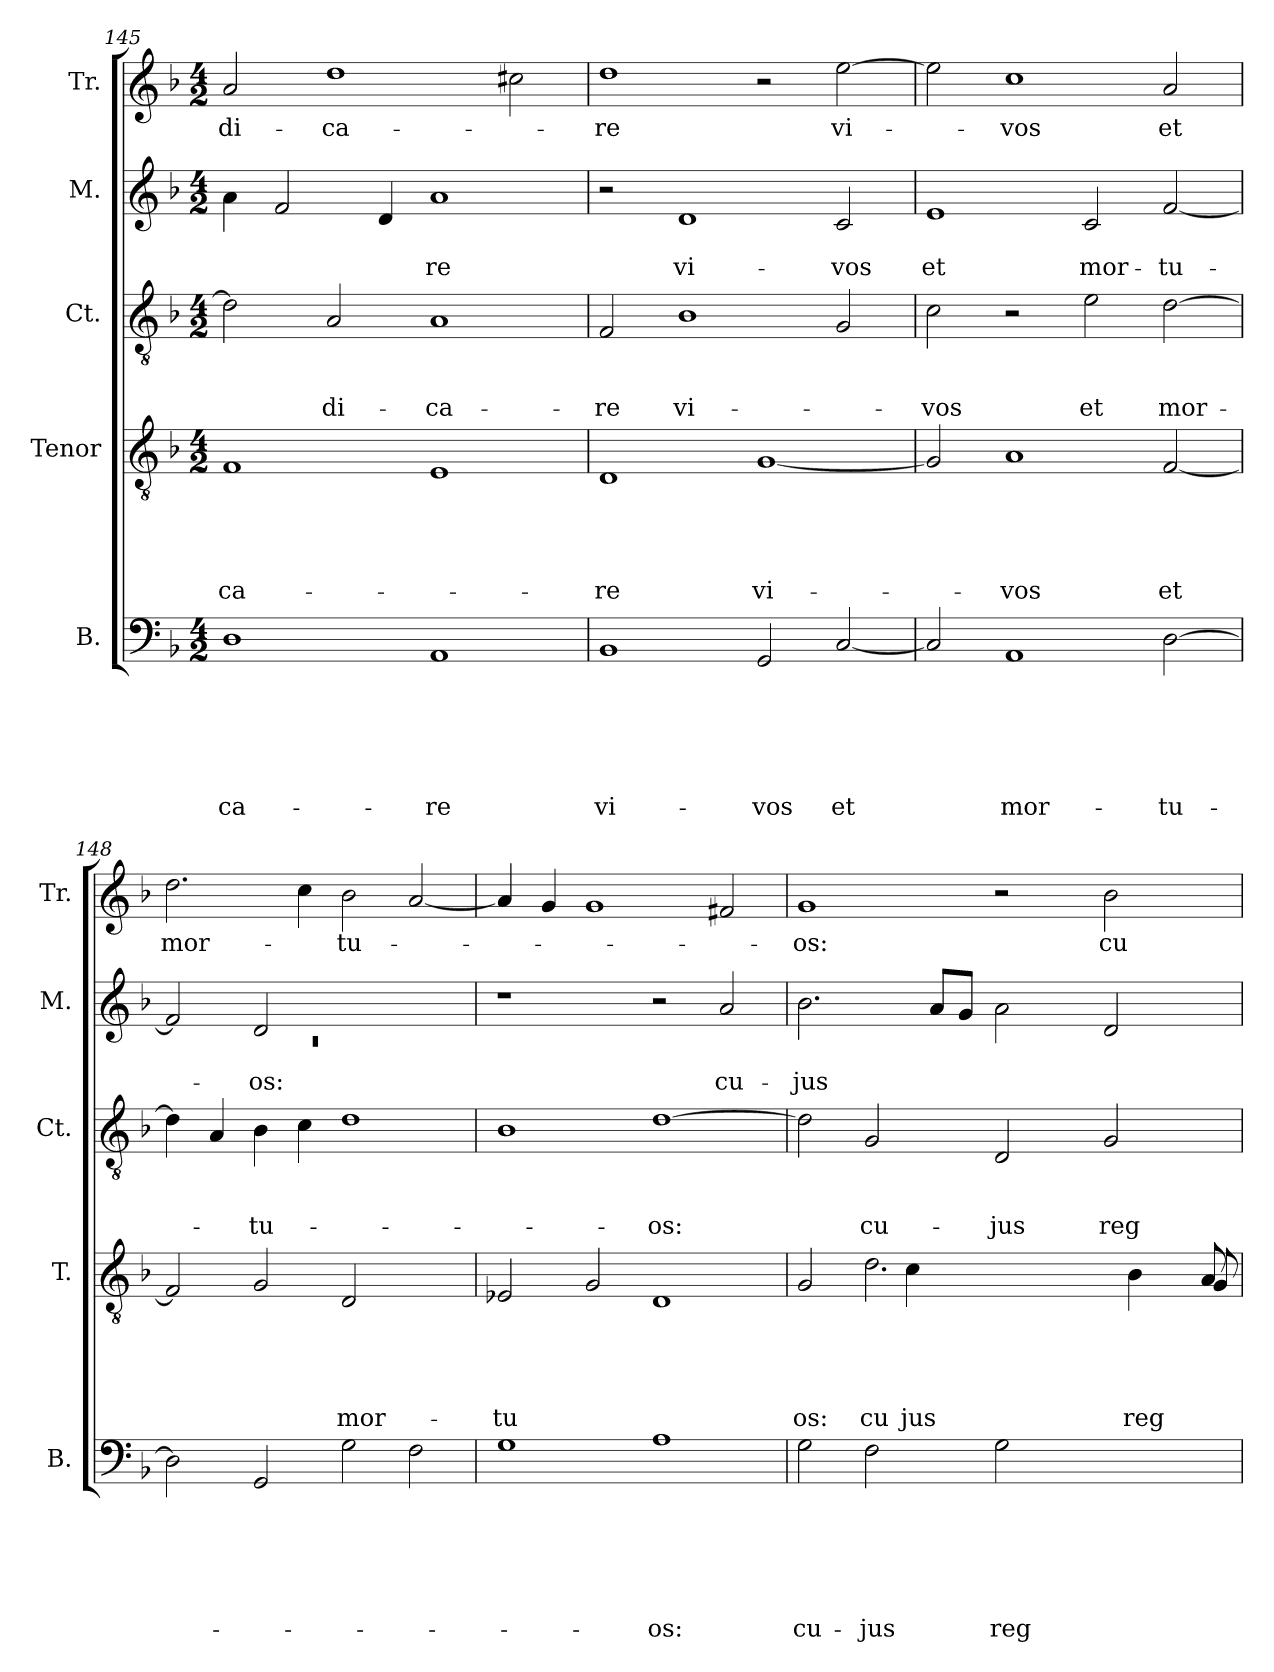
**kern	**text	**text	**text	**text	**text	**text	**kern	**text	**text	**text	**text	**text	**kern	**text	**text	**text	**kern	**text	**text	**kern	**text
*part5	*part5	*part5	*part5	*part5	*part5	*part5	*part4	*part4	*part4	*part4	*part4	*part4	*part3	*part3	*part3	*part3	*part2	*part2	*part2	*part1	*part1
*staff5	*staff5	*staff5	*staff5	*staff5	*staff5	*staff5	*staff4	*staff4	*staff4	*staff4	*staff4	*staff4	*staff3	*staff3	*staff3	*staff3	*staff2	*staff2	*staff2	*staff1	*staff1
*I"B.	*	*	*	*	*	*	*I"Tenor	*	*	*	*	*	*I"Ct.	*	*	*	*I"M.	*	*	*I"Tr.	*
*I'B.	*	*	*	*	*	*	*I'T.	*	*	*	*	*	*I'Ct.	*	*	*	*I'M.	*	*	*I'Tr.	*
!!LO:LB:g=z
*clefF4	*	*	*	*	*	*	*clefGv2	*	*	*	*	*	*clefGv2	*	*	*	*clefG2	*	*	*clefG2	*
*k[b-]	*	*	*	*	*	*	*k[b-]	*	*	*	*	*	*k[b-]	*	*	*	*k[b-]	*	*	*k[b-]	*
*F:	*	*	*	*	*	*	*F:	*	*	*	*	*	*F:	*	*	*	*F:	*	*	*F:	*
*M4/2	*	*	*	*	*	*	*M4/2	*	*	*	*	*	*M4/2	*	*	*	*M4/2	*	*	*M4/2	*
=145	=145	=145	=145	=145	=145	=145	=145	=145	=145	=145	=145	=145	=145	=145	=145	=145	=145	=145	=145	=145	=145
!	!	!	!	!	!	!LO:LY:b	!	!	!	!	!	!LO:LY:b	!	!	!	!	!	!	!	!	!LO:LY:b
1D	.	.	.	.	.	-ca-	1F	.	.	.	.	-ca-	2d\]	.	.	.	4a\	.	.	2a/	-di-
.	.	.	.	.	.	.	.	.	.	.	.	.	.	.	.	.	2f/	.	.	.	.
!	!	!	!	!	!	!	!	!	!	!	!	!	!	!	!	!LO:LY:b	!	!	!	!	!LO:LY:b
.	.	.	.	.	.	.	.	.	.	.	.	.	2A/	.	.	-di-	.	.	.	1dd	-ca-
.	.	.	.	.	.	.	.	.	.	.	.	.	.	.	.	.	4d/	.	.	.	.
!	!	!	!	!	!	!LO:LY:b	!	!	!	!	!	!	!	!	!	!LO:LY:b	!	!	!LO:LY:b	!	!
1AA	.	.	.	.	.	-re	1E	.	.	.	.	.	1A	.	.	-ca-	1a	.	-re	.	.
.	.	.	.	.	.	.	.	.	.	.	.	.	.	.	.	.	.	.	.	2cc#\	.
=146	=146	=146	=146	=146	=146	=146	=146	=146	=146	=146	=146	=146	=146	=146	=146	=146	=146	=146	=146	=146	=146
!	!	!	!	!	!	!LO:LY:b	!	!	!	!	!	!LO:LY:b	!	!	!	!LO:LY:b	!	!	!	!	!LO:LY:b
1BB-	.	.	.	.	.	vi-	1D	.	.	.	.	-re	2F/	.	.	-re	2r	.	.	1dd	-re
!	!	!	!	!	!	!	!	!	!	!	!	!	!	!	!	!LO:LY:b	!	!	!LO:LY:b	!	!
.	.	.	.	.	.	.	.	.	.	.	.	.	1B-	.	.	vi-	1d	.	vi-	.	.
!	!	!	!	!	!	!LO:LY:b	!	!	!	!	!	!LO:LY:b	!	!	!	!	!	!	!	!	!
2GG/	.	.	.	.	.	-vos	[<1G	.	.	.	.	vi-	.	.	.	.	.	.	.	2r	.
!	!	!	!	!	!	!LO:LY:b	!	!	!	!	!	!	!	!	!	!	!	!	!LO:LY:b	!	!LO:LY:b
[<2C/	.	.	.	.	.	et	.	.	.	.	.	.	2G/	.	.	.	2c/	.	-vos	[>2ee\	vi-
=147	=147	=147	=147	=147	=147	=147	=147	=147	=147	=147	=147	=147	=147	=147	=147	=147	=147	=147	=147	=147	=147
!	!	!	!	!	!	!	!	!	!	!	!	!	!	!	!	!LO:LY:b	!	!	!LO:LY:b	!	!
2C/]	.	.	.	.	.	.	2G/]	.	.	.	.	.	2c\	.	.	-vos	1e	.	et	2ee\]	.
!	!	!	!	!	!	!LO:LY:b	!	!	!	!	!	!LO:LY:b	!	!	!	!	!	!	!	!	!LO:LY:b
1AA	.	.	.	.	.	mor-	1A	.	.	.	.	-vos	2r	.	.	.	.	.	.	1cc	-vos
!	!	!	!	!	!	!	!	!	!	!	!	!	!	!	!	!LO:LY:b	!	!	!LO:LY:b	!	!
.	.	.	.	.	.	.	.	.	.	.	.	.	2e\	.	.	et	2c/	.	mor-	.	.
!	!	!	!	!	!	!LO:LY:b	!	!	!	!	!	!LO:LY:b	!	!	!	!LO:LY:b	!	!	!LO:LY:b	!	!LO:LY:b
[>2D\	.	.	.	.	.	-tu-	[<2F/	.	.	.	.	et	[>2d\	.	.	mor-	[<2f/	.	-tu-	2a/	et
=148	=148	=148	=148	=148	=148	=148	=148	=148	=148	=148	=148	=148	=148	=148	=148	=148	=148	=148	=148	=148	=148
*	*	*	*	*	*	*	*	*	*	*	*	*	*	*	*	*	*^	*	*	*	*
!	!	!	!	!	!	!	!	!	!	!	!	!	!	!	!	!	!	!LO:N:vis=1	!	!	!	!LO:LY:b
2D\]	.	.	.	.	.	.	2F/]	.	.	.	.	.	4d\]	.	.	.	2f/]	0rc	.	.	2.dd\	mor-
.	.	.	.	.	.	.	.	.	.	.	.	.	4A/	.	.	.	.	.	.	.	.	.
!	!	!	!	!	!	!	!	!	!	!	!	!	!	!	!	!LO:LY:b	!	!	!	!LO:LY:b	!	!
2GG/	.	.	.	.	.	.	2G/	.	.	.	.	.	4B-\	.	.	-tu-	2d/	.	.	-os:	.	.
.	.	.	.	.	.	.	.	.	.	.	.	.	4c\	.	.	.	.	.	.	.	4cc\	.
!	!	!	!	!	!	!	!	!	!	!	!	!LO:LY:b	!	!	!	!	!	!	!	!	!	!LO:LY:b
2G\	.	.	.	.	.	.	2D/	.	.	.	.	mor-	1d	.	.	.	1ryy	.	.	.	2b-\	-tu-
2F\	.	.	.	.	.	.	2ryy	.	.	.	.	.	.	.	.	.	.	.	.	.	[<2a/	.
*	*	*	*	*	*	*	*	*	*	*	*	*	*	*	*	*	*v	*v	*	*	*	*
=149	=149	=149	=149	=149	=149	=149	=149	=149	=149	=149	=149	=149	=149	=149	=149	=149	=149	=149	=149	=149	=149
!	!	!	!	!	!	!	!	!	!	!	!	!LO:LY:b	!	!	!	!	!	!	!	!	!
1G	.	.	.	.	.	.	2E->/	.	.	.	.	-tu	1B-	.	.	.	1r	.	.	4a/]	.
.	.	.	.	.	.	.	.	.	.	.	.	.	.	.	.	.	.	.	.	4g/	.
.	.	.	.	.	.	.	2G/	.	.	.	.	.	.	.	.	.	.	.	.	1g	.
!	!	!	!	!	!	!LO:LY:b	!	!	!	!	!	!	!	!	!	!LO:LY:b	!	!	!	!	!
1A	.	.	.	.	.	-os:	1D	.	.	.	.	.	[>1d	.	.	-os:	2r	.	.	.	.
!	!	!	!	!	!	!	!	!	!	!	!	!	!	!	!	!	!	!	!LO:LY:b	!	!
.	.	.	.	.	.	.	.	.	.	.	.	.	.	.	.	.	2a/	.	cu-	2f#/	.
!!LO:PB:g=z
=150	=150	=150	=150	=150	=150	=150	=150	=150	=150	=150	=150	=150	=150	=150	=150	=150	=150	=150	=150	=150	=150
!	!	!	!	!	!	!LO:LY:b	!	!	!	!	!	!LO:LY:b	!	!	!	!	!	!	!LO:LY:b	!	!LO:LY:b
*	*	*	*	*	*	*	*^	*	*	*	*	*	*	*	*	*	*	*	*	*	*
*	*	*	*	*	*	*	*	*^	*	*	*	*	*	*	*	*	*	*	*	*	*	*
*	*	*	*	*	*	*	*	*	*^	*	*	*	*	*	*	*	*	*	*	*	*	*	*
2G\	.	.	.	.	.	cu-	2G/	2ryy	1ryy	1ryy	.	.	.	.	os:	2d\]	.	.	.	2.b-\	.	-jus	1g	-os:
!	!	!	!	!	!	!LO:LY:b	!	!	!	!	!	!	!	!	!LO:LY:b	!	!	!	!LO:LY:b	!	!	!	!	!
2F\	.	.	.	.	.	-jus	2.d\	8ryy	.	.	.	.	.	.	cu-	2G/	.	.	cu-	.	.	.	.	.
.	.	.	.	.	.	.	.	32ryy	.	.	.	.	.	.	.	.	.	.	.	.	.	.	.	.
!	!	!	!	!	!	!	!	!	!	!	!	!	!	!	!LO:LY:b	!	!	!	!	!	!	!	!	!
.	.	.	.	.	.	.	.	4c\	.	.	.	.	.	.	-jus	.	.	.	.	.	.	.	.	.
.	.	.	.	.	.	.	.	.	.	.	.	.	.	.	.	.	.	.	.	8a/L	.	.	.	.
.	.	.	.	.	.	.	.	.	.	.	.	.	.	.	.	.	.	.	.	8g/J	.	.	.	.
.	.	.	.	.	.	.	.	2ryy	.	.	.	.	.	.	.	.	.	.	.	.	.	.	.	.
!	!	!	!	!	!	!LO:LY:b	!	!	!	!	!	!	!	!	!	!	!	!	!LO:LY:b	!	!	!	!	!
2G\	.	.	.	.	.	reg-	.	.	2ryy	2ryy	.	.	.	.	.	2D/	.	.	-jus	2a\	.	.	2r	.
.	.	.	.	.	.	.	32ryy	.	.	.	.	.	.	.	.	.	.	.	.	.	.	.	.	.
.	.	.	.	.	.	.	2ryy	.	.	.	.	.	.	.	.	.	.	.	.	.	.	.	.	.
.	.	.	.	.	.	.	.	8ryy	.	.	.	.	.	.	.	.	.	.	.	.	.	.	.	.
!	!	!	!	!	!	!	!	!	!	!	!	!	!	!	!	!	!	!	!LO:LY:b	!	!	!	!	!LO:LY:b
2ryy	.	.	.	.	.	.	.	.	4ryy	4ryy	.	.	.	.	.	2G/	.	.	reg-	2d/	.	.	2b-\	cu-
.	.	.	.	.	.	.	.	32ryy	.	.	.	.	.	.	.	.	.	.	.	.	.	.	.	.
!	!	!	!	!	!	!	!	!	!	!	!	!	!	!	!LO:LY:b	!	!	!	!	!	!	!	!	!
.	.	.	.	.	.	.	.	4B-\	.	.	.	.	.	.	reg-	.	.	.	.	.	.	.	.	.
.	.	.	.	.	.	.	.	.	16.ryy	16.ryy	.	.	.	.	.	.	.	.	.	.	.	.	.	.
.	.	.	.	.	.	.	8..ryy	.	.	.	.	.	.	.	.	.	.	.	.	.	.	.	.	.
.	.	.	.	.	.	.	.	32ryy	.	.	.	.	.	.	.	.	.	.	.	.	.	.	.	.
.	.	.	.	.	.	.	.	8ryy	8A/	8G/	.	.	.	.	.	.	.	.	.	.	.	.	.	.
.	.	.	.	.	.	.	.	32ryy	32ryy	32ryy	.	.	.	.	.	.	.	.	.	.	.	.	.	.
*	*	*	*	*	*	*	*v	*v	*v	*v	*	*	*	*	*	*	*	*	*	*	*	*	*	*
=	=	=	=	=	=	=	=	=	=	=	=	=	=	=	=	=	=	=	=	=	=
*-	*-	*-	*-	*-	*-	*-	*-	*-	*-	*-	*-	*-	*-	*-	*-	*-	*-	*-	*-	*-	*-
